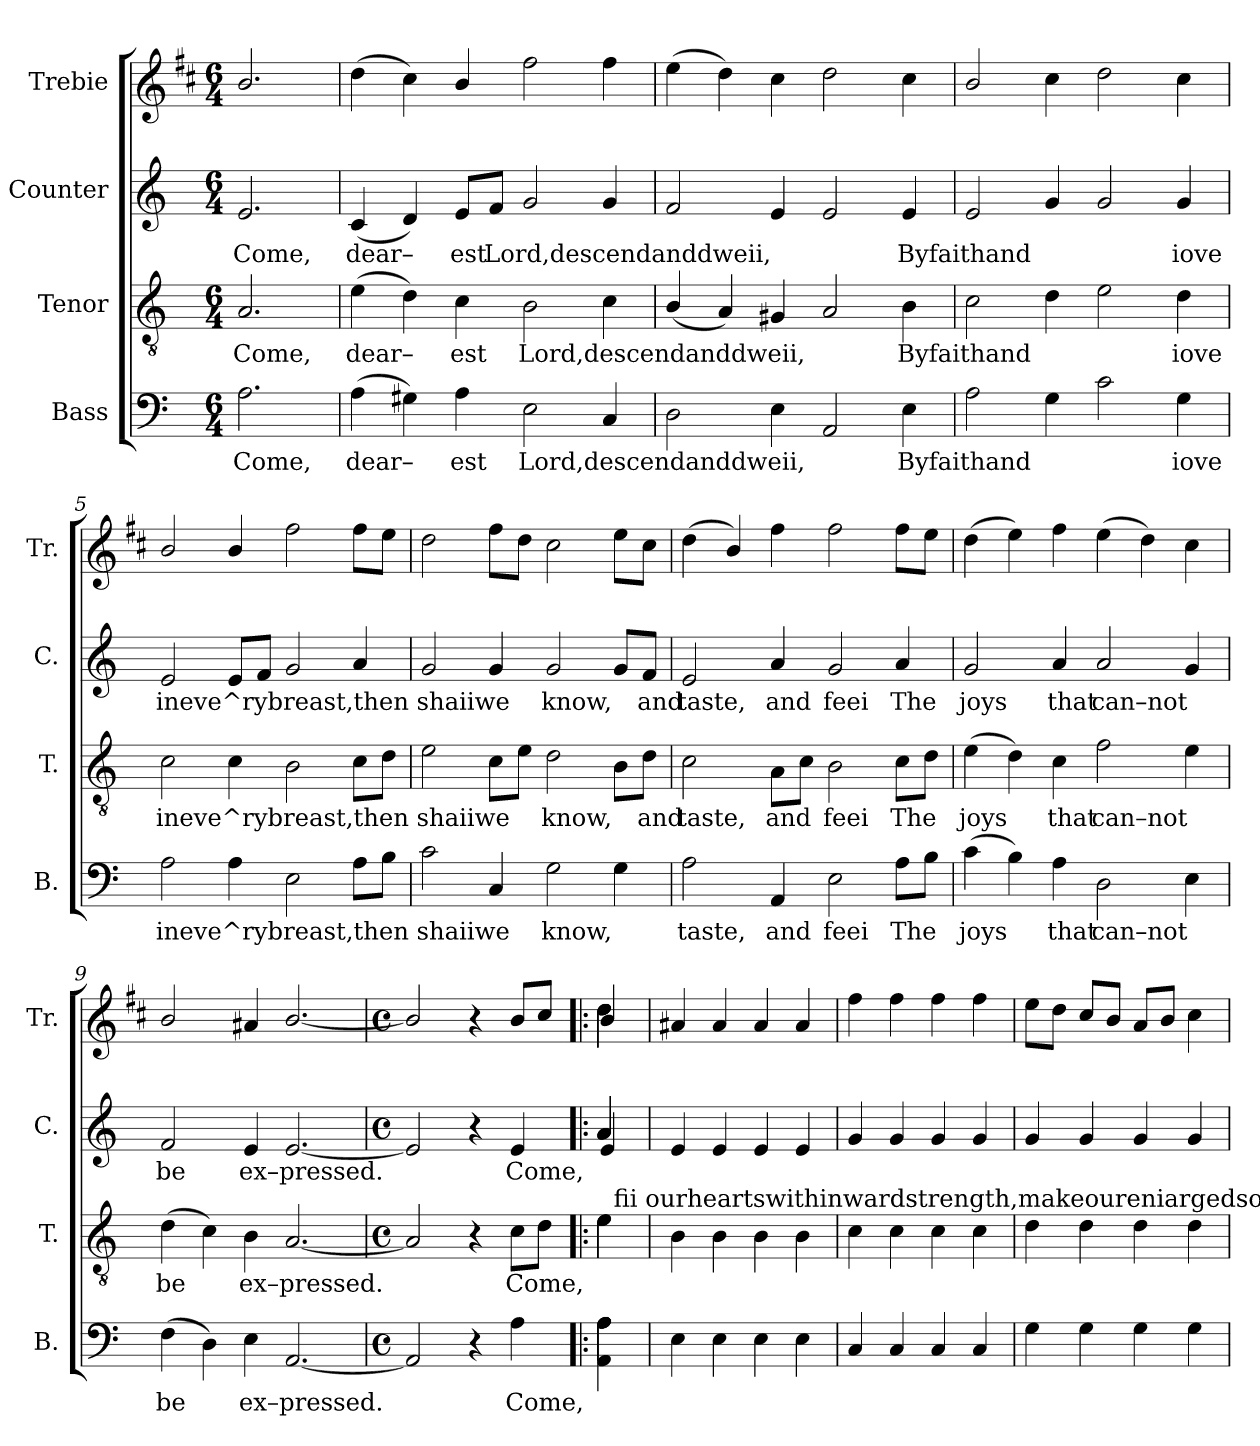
**kern	**text	**kern	**text	**kern	**text	**kern
*part4	*part4	*part3	*part3	*part2	*part2	*part1
*staff4	*staff4	*staff3	*staff3	*staff2	*staff2	*staff1
*I"Bass	*	*I"Tenor	*	*I"Counter	*	*I"Trebie
*I'B.	*	*I'T.	*	*I'C.	*	*I'Tr.
*clefF4	*	*clefGv2	*	*clefG2	*	*clefG2
*	*	*	*	*	*	*ITrd1c2
*k[]	*	*k[]	*	*k[]	*	*k[]
*C:	*	*C:	*	*C:	*	*C:
*M6/4	*	*M6/4	*	*M6/4	*	*M6/4
=1	=1	=1	=1	=1	=1	=1
!LO:N:head=open	!LO:LY:a	!LO:N:head=open	!LO:LY:a	!LO:N:head=open	!LO:LY:b	!LO:N:head=open
2.A\	Come,	2.A/	Come,	2.e/	Come,	2.a/
=2	=2	=2	=2	=2	=2	=2
!LO:N:head=solid	!LO:LY:a	!LO:N:head=solid	!LO:LY:a	!LO:N:head=solid	!LO:LY:b	!LO:N:head=solid
(>4A\	dear–	(>4e\	dear–	(<4c/	dear–	(>4cc\
!	!	!	!	!	!	!LO:N:head=solid
4G#X\)	.	4d\)	.	4d/)	.	4b\)
!LO:N:head=solid	!LO:LY:a	!LO:N:head=solid	!LO:LY:a	!LO:N:head=solid	!LO:LY:b	!LO:N:head=solid
4A\	est	4c\	est	8e/L	est	4a/
!	!	!	!	!LO:N:head=solid	!LO:LY:b	!
.	.	.	.	8f/J	Lord,descendanddweii,	.
!LO:N:head=open	!LO:LY:a	!LO:N:head=open	!LO:LY:a	!	!	!LO:N:head=open
2E\	Lord,descendanddweii,	2B\	Lord,descendanddweii,	2g/	.	2ee\
!LO:N:head=solid	!	!LO:N:head=solid	!	!	!	!LO:N:head=solid
4C/	.	4c\	.	4g/	.	4ee\
=3	=3	=3	=3	=3	=3	=3
!	!	!LO:N:head=solid	!	!	!	!
2D\	.	(<4B/	.	2f/	.	(>4dd\
!	!	!LO:N:head=solid	!	!	!	!LO:N:head=solid
.	.	4A/)	.	.	.	4cc\)
!LO:N:head=solid	!	!	!	!LO:N:head=solid	!	!LO:N:head=solid
4E\	.	4G#X/	.	4e/	.	4b\
!LO:N:head=open	!	!LO:N:head=open	!	!LO:N:head=open	!	!
2AA/	.	2A/	.	2e/	.	2cc\
!LO:N:head=solid	!LO:LY:a	!LO:N:head=solid	!LO:LY:a	!LO:N:head=solid	!LO:LY:b	!LO:N:head=solid
4E\	Byfaithand	4B\	Byfaithand	4e/	Byfaithand	4b\
=4	=4	=4	=4	=4	=4	=4
!LO:N:head=open	!	!	!	!LO:N:head=open	!	!LO:N:head=open
2A\	.	2c\	.	2e/	.	2a/
!	!	!	!	!	!	!LO:N:head=solid
4G\	.	4d\	.	4g/	.	4b\
!	!	!LO:N:head=open	!	!	!	!
2c\	.	2e\	.	2g/	.	2cc\
!	!LO:LY:a	!	!LO:LY:a	!	!LO:LY:b	!LO:N:head=solid
4G\	iove	4d\	iove	4g/	iove	4b\
=5	=5	=5	=5	=5	=5	=5
!LO:N:head=open	!LO:LY:a	!	!LO:LY:a	!LO:N:head=open	!LO:LY:b	!LO:N:head=open
2A\	ineve^rybreast,then	2c\	ineve^rybreast,then	2e/	ineve^rybreast,then	2a</
!LO:N:head=solid	!	!LO:N:head=solid	!	!LO:N:head=solid	!	!LO:N:head=solid
4A\	.	4c\	.	8e/L	.	4a/
!	!	!	!	!LO:N:head=solid	!	!
.	.	.	.	8f/J	.	.
!LO:N:head=open	!	!LO:N:head=open	!	!	!	!LO:N:head=open
2E\	.	2B\	.	2g/	.	2ee\
!LO:N:head=solid	!	!LO:N:head=solid	!	!LO:N:head=solid	!	!LO:N:head=solid
8A\L	.	8c\L	.	4a/	.	8ee\L
!LO:N:head=solid	!	!	!	!	!	!
8B\J	.	8d\J	.	.	.	8dd\J
=6	=6	=6	=6	=6	=6	=6
!	!LO:LY:a	!LO:N:head=open	!LO:LY:a	!	!LO:LY:b	!
2c\	shaiiwe	2e\	shaiiwe	2g/	shaiiwe	2cc\
!LO:N:head=solid	!	!LO:N:head=solid	!	!	!	!LO:N:head=solid
4C/	.	8c\L	.	4g/	.	8ee\L
!	!	!LO:N:head=solid	!	!	!	!LO:N:head=solid
.	.	8e\J	.	.	.	8cc\J
!	!LO:LY:a	!	!LO:LY:a	!	!LO:LY:b	!LO:N:head=open
2G\	know,	2d\	know,	2g/	know,	2b\
!	!	!LO:N:head=solid	!	!	!	!
4G\	.	8B\L	.	8g/L	.	8dd\L
!	!	!	!LO:LY:a	!LO:N:head=solid	!LO:LY:b	!LO:N:head=solid
.	.	8d\J	and	8f/J	and	8b\J
=7	=7	=7	=7	=7	=7	=7
!LO:N:head=open	!LO:LY:a	!	!LO:LY:a	!LO:N:head=open	!LO:LY:b	!LO:N:head=solid
2A\	taste,	2c\	taste,	2e/	taste,	(>4cc\
!	!	!	!	!	!	!LO:N:head=solid
.	.	.	.	.	.	4a/)
!LO:N:head=solid	!LO:LY:a	!LO:N:head=solid	!LO:LY:a	!LO:N:head=solid	!LO:LY:b	!LO:N:head=solid
4AA/	and	8A\L	and	4a/	and	4ee\
!	!	!LO:N:head=solid	!	!	!	!
.	.	8c\J	.	.	.	.
!LO:N:head=open	!LO:LY:a	!LO:N:head=open	!LO:LY:a	!	!LO:LY:b	!LO:N:head=open
2E\	feei	2B\	feei	2g/	feei	2ee\
!LO:N:head=solid	!LO:LY:a	!LO:N:head=solid	!LO:LY:a	!LO:N:head=solid	!LO:LY:b	!LO:N:head=solid
8A\L	The	8c\L	The	4a/	The	8ee\L
!LO:N:head=solid	!	!	!	!	!	!
8B\J	.	8d\J	.	.	.	8dd\J
=8	=8	=8	=8	=8	=8	=8
!LO:N:head=solid	!LO:LY:a	!LO:N:head=solid	!LO:LY:a	!	!LO:LY:b	!LO:N:head=solid
(>4c\	joys	(>4e\	joys	2g/	joys	(>4cc\
!LO:N:head=solid	!	!	!	!	!	!
4B\)	.	4d\)	.	.	.	4dd\)
!LO:N:head=solid	!LO:LY:a	!LO:N:head=solid	!LO:LY:a	!LO:N:head=solid	!LO:LY:b	!LO:N:head=solid
4A\	that	4c\	that	4a/	that	4ee\
!	!LO:LY:a	!	!LO:LY:a	!LO:N:head=open	!LO:LY:b	!
2D\	can–not	2f\	can–not	2a/	can–not	(>4dd\
!	!	!	!	!	!	!LO:N:head=solid
.	.	.	.	.	.	4cc\)
!LO:N:head=solid	!	!LO:N:head=solid	!	!	!	!LO:N:head=solid
4E\	.	4e\	.	4g/	.	4b\
=9	=9	=9	=9	=9	=9	=9
!LO:N:head=solid	!LO:LY:a	!	!LO:LY:a	!	!LO:LY:b	!LO:N:head=open
(>4F\	be	(>4d\	be	2f/	be	2a/
!	!	!LO:N:head=solid	!	!	!	!
4D\)	.	4c\)	.	.	.	.
!LO:N:head=solid	!LO:LY:a	!LO:N:head=solid	!LO:LY:a	!LO:N:head=solid	!LO:LY:b	!
4E\	ex–pressed.	4B\	ex–pressed.	4e/	ex–pressed.	4g#X/
!LO:N:head=open	!	!LO:N:head=open	!	!LO:N:head=open	!	!LO:N:head=open
[<2.AA/	.	[<2.A/	.	[<2.e/	.	[<2.a</
=10	=10	=10	=10	=10	=10	=10
*M4/4	*	*M4/4	*	*M4/4	*	*M4/4
*met(c)	*	*met(c)	*	*met(c)	*	*met(c)
!LO:N:head=open	!	!LO:N:head=open	!	!LO:N:head=open	!	!LO:N:head=open
2AA/]	.	2A/]	.	2e/]	.	2a/]
4r	.	4r	.	4r	.	4r
!LO:N:head=solid	!LO:LY:a	!LO:N:head=solid	!LO:LY:a	!LO:N:head=solid	!LO:LY:b	!LO:N:head=solid
4A\	Come,	8c\L	Come,	4e/	Come,	8a/L
!	!	!	!	!	!	!LO:N:head=solid
.	.	8d\J	.	.	.	8b/J
!!LO:LB:g=z
=11!|:	=11!|:	=11!|:	=11!|:	=11!|:	=11!|:	=11!|:
*^	*	*	*	*	*	*
*	*^	*	*	*	*	*	*
*	*	*^	*	*	*	*	*	*
!LO:N:head=solid	!LO:N:head=solid	!LO:N:head=solid	!LO:N:n=1:head=solid	!	!	!	!	!	!
*	*	*	*	*	*^	*	*^	*	*^
*	*	*	*	*	*	*^	*	*	*^	*	*	*^
*	*	*	*	*	*	*	*^	*	*	*	*^	*	*	*	*^
!	!	!	!LO:N:n=2:head=solid	!	!	!LO:N:head=solid	!LO:N:head=solid	!LO:N:head=solid	!	!LO:N:head=solid	!LO:N:head=solid	!LO:N:head=solid	!LO:N:head=solid	!	!LO:N:head=solid	!LO:N:head=solid	!LO:N:head=solid	!LO:N:head=solid
4A\	4A\	4A\	4AA\ 4A\	.	96%5ryy	4e\	4e\	4e\	.	4a/	4a/	4a/	4e/	.	4cc\	4cc\	4cc\	4a/
!	!	!	!	!	!LO:TX:a:t=fii ourheartswithinwardstrength,makeoureniargedsouispossess,andiearntheheight,andbreadth,andiengthofthineunmeasurabiegrace.	!	!	!	!	!	!	!	!	!	!	!	!	!
.	.	.	.	.	96%19ryy	.	.	.	.	.	.	.	.	.	.	.	.	.
*v	*v	*v	*v	*	*	*	*	*	*	*v	*v	*v	*v	*	*v	*v	*v	*v
*	*	*v	*v	*v	*v	*	*	*	*
=12	=12	=12	=12	=12	=12	=12
!LO:N:head=solid	!	!LO:N:head=solid	!	!LO:N:head=solid	!	!
4E\	.	4B\	.	4e/	.	4g#X/
!LO:N:head=solid	!	!LO:N:head=solid	!	!LO:N:head=solid	!	!
4E\	.	4B\	.	4e/	.	4g#/
!LO:N:head=solid	!	!LO:N:head=solid	!	!LO:N:head=solid	!	!
4E\	.	4B\	.	4e/	.	4g#/
!LO:N:head=solid	!	!LO:N:head=solid	!	!LO:N:head=solid	!	!
4E\	.	4B\	.	4e/	.	4g#/
=13	=13	=13	=13	=13	=13	=13
!LO:N:head=solid	!	!LO:N:head=solid	!	!	!	!LO:N:head=solid
4C/	.	4c\	.	4g/	.	4ee\
!LO:N:head=solid	!	!LO:N:head=solid	!	!	!	!LO:N:head=solid
4C/	.	4c\	.	4g/	.	4ee\
!LO:N:head=solid	!	!LO:N:head=solid	!	!	!	!LO:N:head=solid
4C/	.	4c\	.	4g/	.	4ee\
!LO:N:head=solid	!	!LO:N:head=solid	!	!	!	!LO:N:head=solid
4C/	.	4c\	.	4g/	.	4ee\
=14	=14	=14	=14	=14	=14	=14
4G\	.	4d\	.	4g/	.	8dd\L
!	!	!	!	!	!	!LO:N:head=solid
.	.	.	.	.	.	8cc\J
!	!	!	!	!	!	!LO:N:head=solid
4G\	.	4d\	.	4g/	.	8b/L
!	!	!	!	!	!	!LO:N:head=solid
.	.	.	.	.	.	8a/J
4G\	.	4d\	.	4g/	.	8g/L
!	!	!	!	!	!	!LO:N:head=solid
.	.	.	.	.	.	8a/J
!	!	!	!	!	!	!LO:N:head=solid
4G\	.	4d\	.	4g/	.	4b\
=	=	=	=	=	=	=
*-	*-	*-	*-	*-	*-	*-
